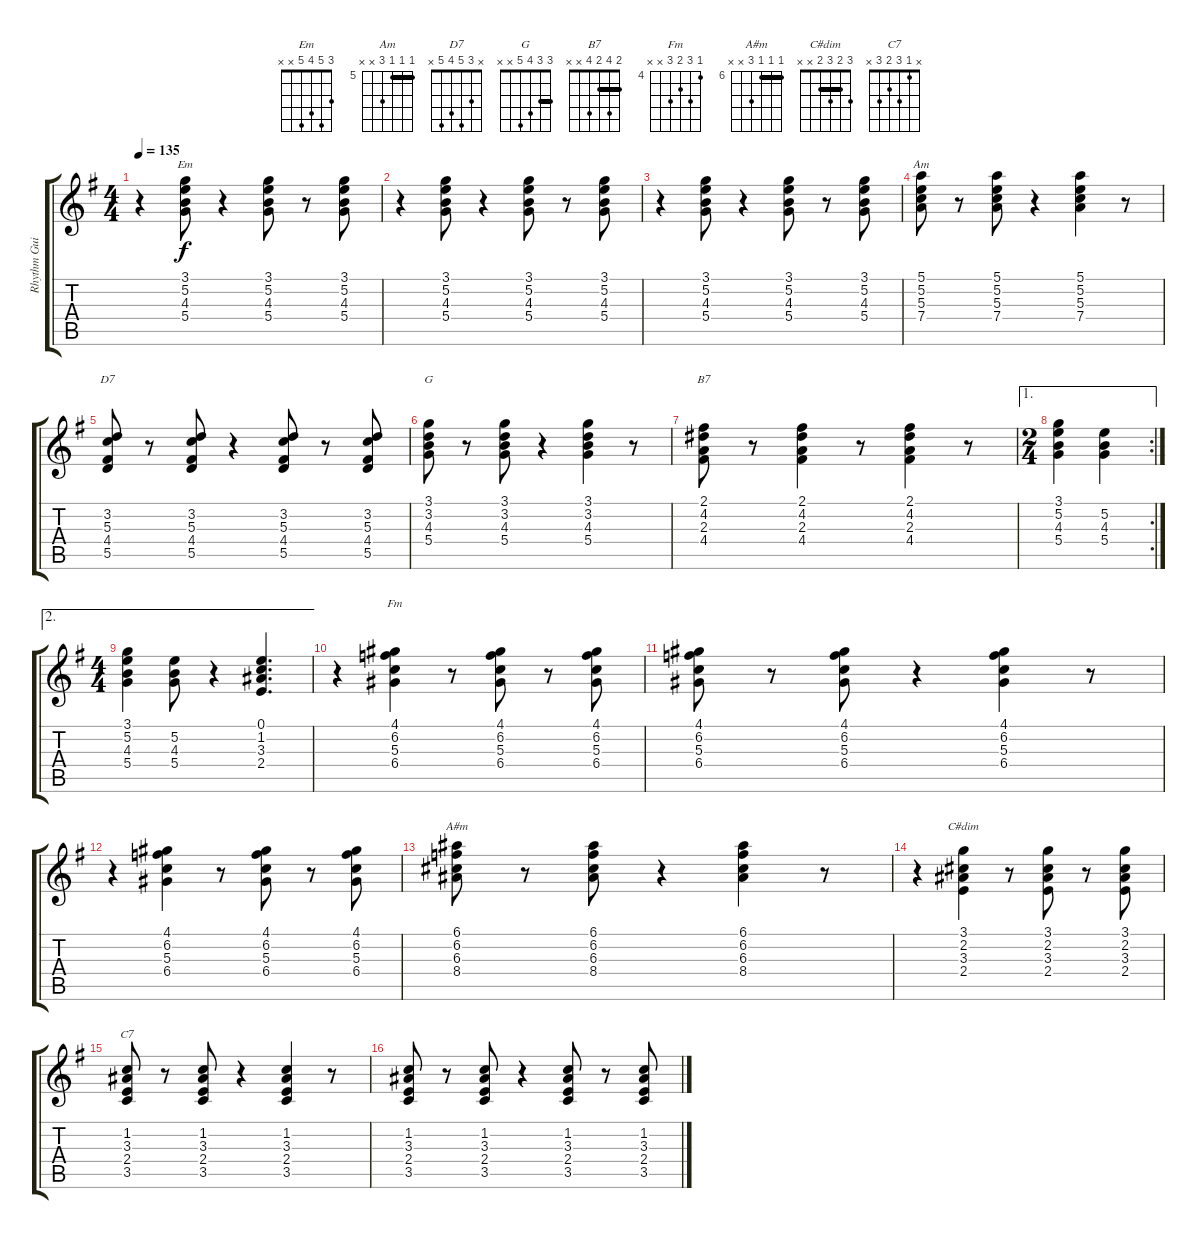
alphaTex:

\track ("Rhythm Guitar" "Rhythm Gui") {instrument electricguitarjazz}
\staff {score tabs}
\tuning (E4 B3 G3 D3 A2 E2) {hide}
\chord ("Em" 3 5 4 5 x x)
\chord ("Am" 5 5 5 7 x x) {firstfret 5 barre 5}
\chord ("D7" x 3 5 4 5 x)
\chord ("G" 3 3 4 5 x x) {barre 3}
\chord ("B7" 2 4 2 4 x x) {barre 2}
\chord ("Fm" 4 6 5 6 x x) {firstfret 4}
\chord ("A#m" 6 6 6 8 x x) {firstfret 6 barre 6}
\chord ("C#dim" 3 2 3 2 x x) {barre 2}
\chord ("C7" x 1 3 2 3 x)
\ts (4 4)
\tempo 135
\clef g2
\ks eminor
r.4{dy f} (3.1 5.2 4.3 5.4).8{ch "Em"} r.4 (3.1 5.2 4.3 5.4).8 r.8 (3.1 5.2 4.3 5.4).8 |
r.4 (3.1 5.2 4.3 5.4).8 r.4 (3.1 5.2 4.3 5.4).8 r.8 (3.1 5.2 4.3 5.4).8 |
r.4 (3.1 5.2 4.3 5.4).8 r.4 (3.1 5.2 4.3 5.4).8 r.8 (3.1 5.2 4.3 5.4).8 |
(5.1 5.2 5.3 7.4).8{ch "Am"} r.8 (5.1 5.2 5.3 7.4).8 r.4 (5.1 5.2 5.3 7.4).4 r.8 |
(3.2 5.3 4.4 5.5).8{ch "D7"} r.8 (3.2 5.3 4.4 5.5).8 r.4 (3.2 5.3 4.4 5.5).8 r.8 (3.2 5.3 4.4 5.5).8 |
(3.1 3.2 4.3 5.4).8{ch "G"} r.8 (3.1 3.2 4.3 5.4).8 r.4 (3.1 3.2 4.3 5.4).4 r.8 |
(2.1 4.2 2.3 4.4).8{ch "B7"} r.8 (2.1 4.2 2.3 4.4).4 r.8 (2.1 4.2 2.3 4.4).4 r.8 |
\ae 1
\rc 2
\ts (2 4)
(3.1 5.2 4.3 5.4).4 (5.2 4.3 5.4).4 |
\ae 2
\ts (4 4)
(3.1 5.2 4.3 5.4).4 (5.2 4.3 5.4).8 r.4 (0.1 1.2 3.3 2.4).4{d} |
r.4 (4.1 6.2 5.3 6.4).4{ch "Fm"} r.8 (4.1 6.2 5.3 6.4).8 r.8 (4.1 6.2 5.3 6.4).8 |
(4.1 6.2 5.3 6.4).8 r.8 (4.1 6.2 5.3 6.4).8 r.4 (4.1 6.2 5.3 6.4).4 r.8 |
r.4 (4.1 6.2 5.3 6.4).4 r.8 (4.1 6.2 5.3 6.4).8 r.8 (4.1 6.2 5.3 6.4).8 |
(6.1 6.2 6.3 8.4).8{ch "A#m"} r.8 (6.1 6.2 6.3 8.4).8 r.4 (6.1 6.2 6.3 8.4).4 r.8 |
r.4 (3.1 2.2 3.3 2.4).4{ch "C#dim"} r.8 (3.1 2.2 3.3 2.4).8 r.8 (3.1 2.2 3.3 2.4).8 |
(1.2 3.3 2.4 3.5).8{ch "C7"} r.8 (1.2 3.3 2.4 3.5).8 r.4 (1.2 3.3 2.4 3.5).4 r.8 |
(1.2 3.3 2.4 3.5).8 r.8 (1.2 3.3 2.4 3.5).8 r.4 (1.2 3.3 2.4 3.5).8 r.8 (1.2 3.3 2.4 3.5).8
